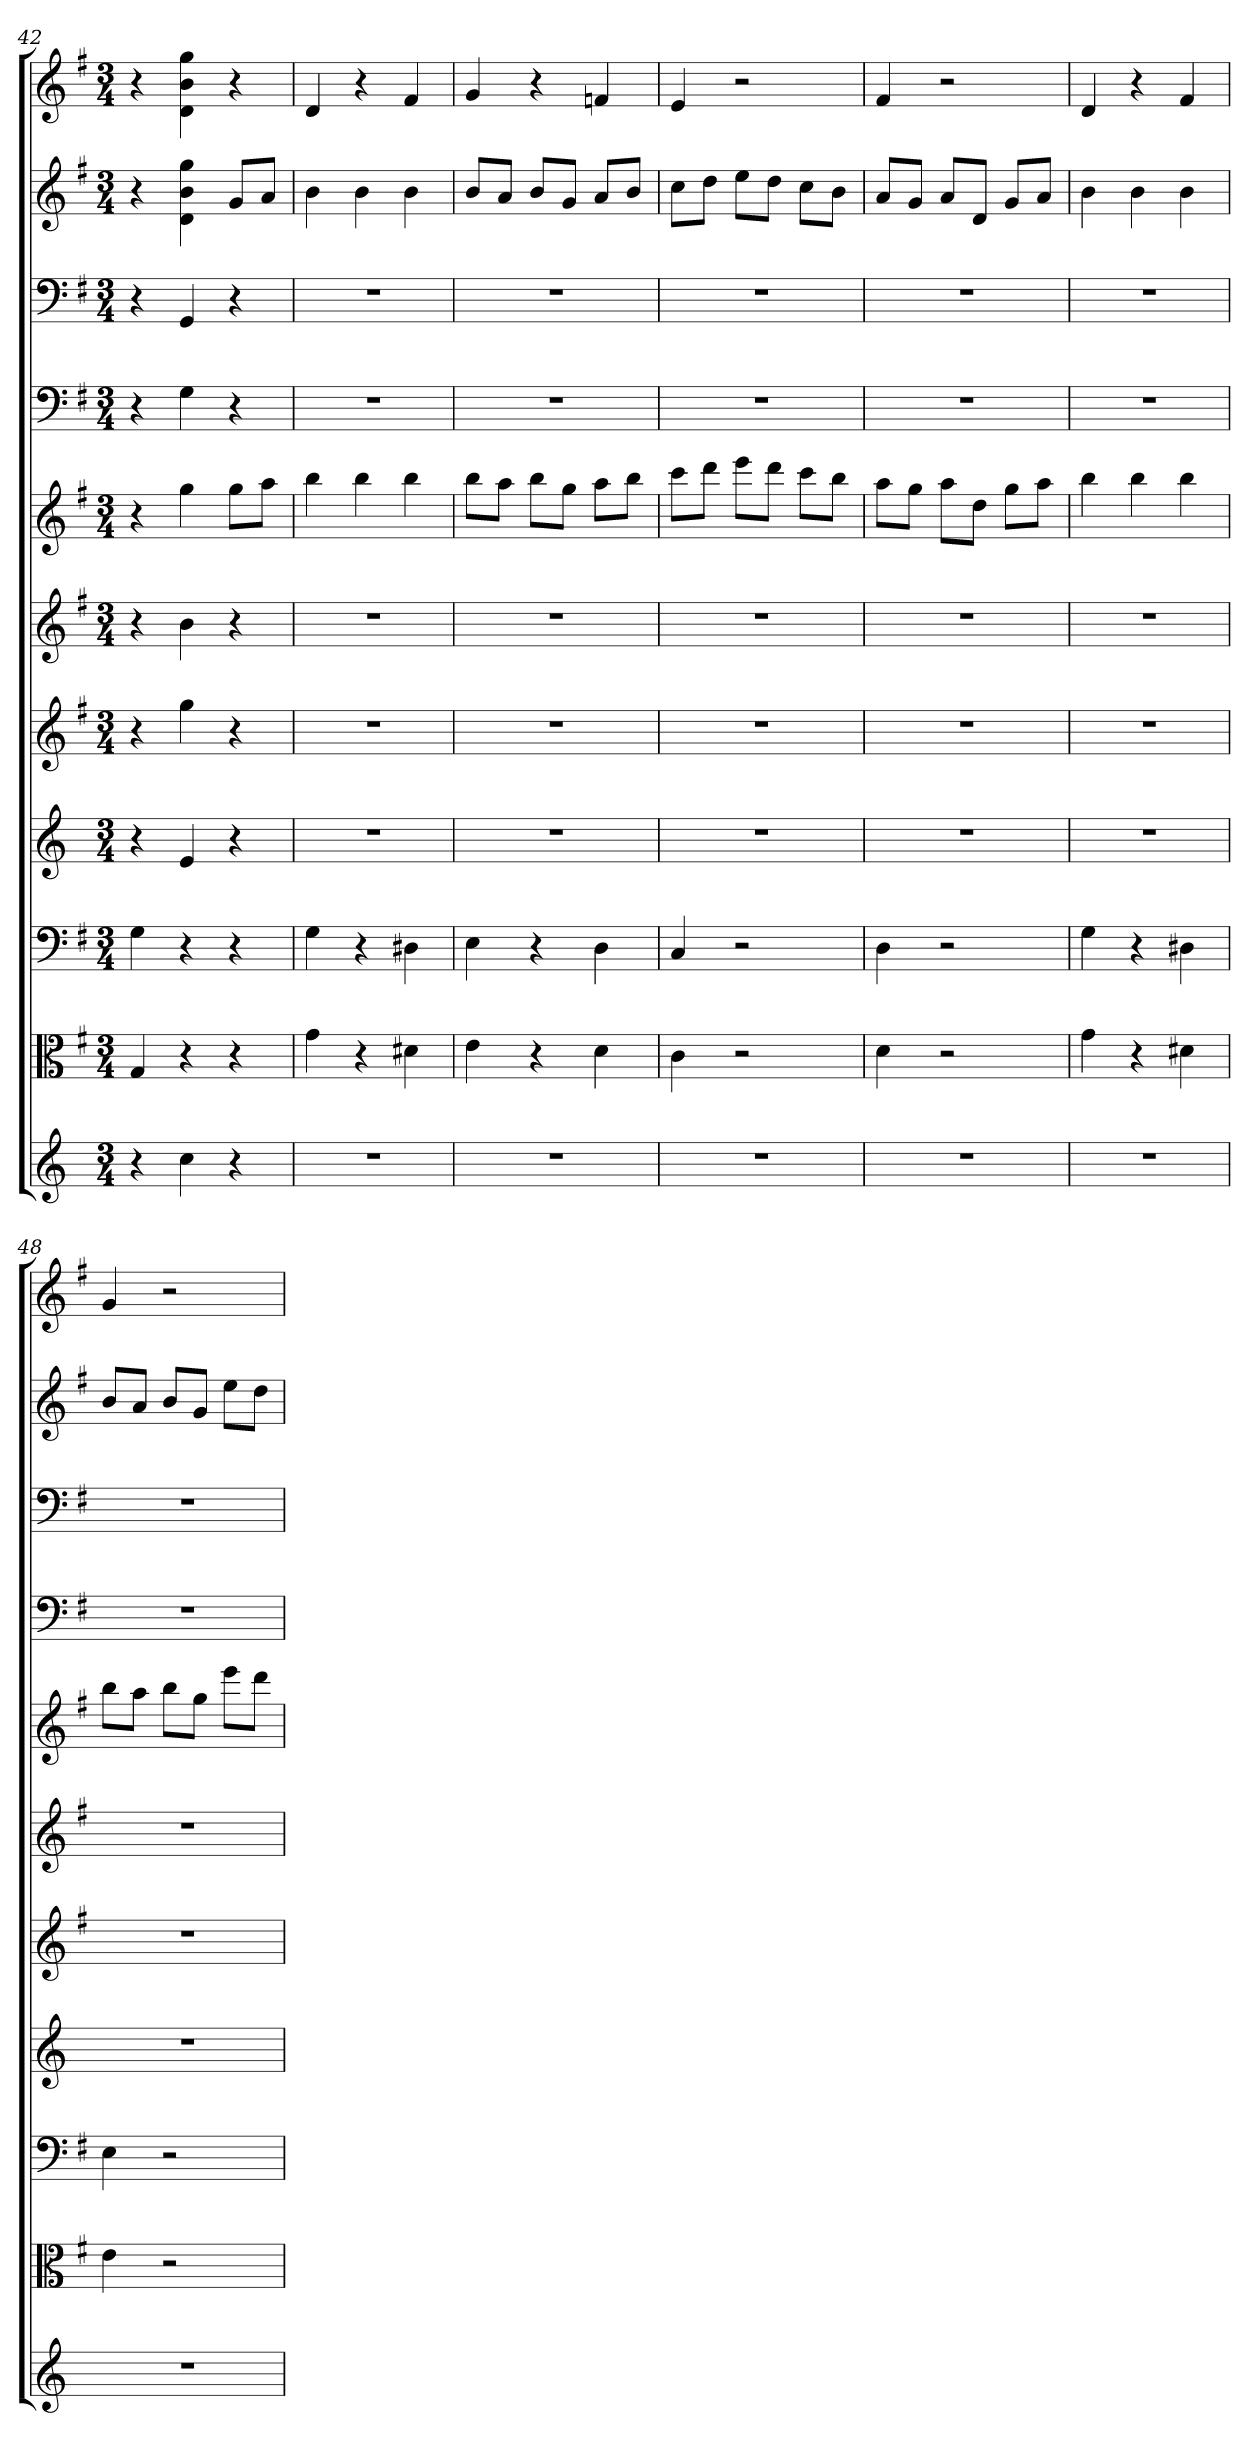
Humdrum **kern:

**kern	**kern	**kern	**kern	**kern	**kern	**kern	**kern	**kern	**kern	**kern
*part11	*part10	*part9	*part8	*part7	*part6	*part5	*part4	*part3	*part2	*part1
*staff11	*staff10	*staff9	*staff8	*staff7	*staff6	*staff5	*staff4	*staff3	*staff2	*staff1
*	*clefC3	*clefF4	*	*	*	*	*clefF4	*clefF4	*	*
*k[]	*k[f#]	*k[f#]	*k[]	*k[f#]	*k[f#]	*k[f#]	*k[f#]	*k[f#]	*k[f#]	*k[f#]
*M3/4	*M3/4	*M3/4	*M3/4	*M3/4	*M3/4	*M3/4	*M3/4	*M3/4	*M3/4	*M3/4
=42	=42	=42	=42	=42	=42	=42	=42	=42	=42	=42
4r	4G	4G	4r	4r	4r	4r	4r	4r	4r	4r
4cc	4r	4r	4e	4gg	4b	4gg	4G	4GG	4d 4b 4gg	4d 4b 4gg
4r	4r	4r	4r	4r	4r	8ggL	4r	4r	8gL	4r
.	.	.	.	.	.	8aaJ	.	.	8aJ	.
=43	=43	=43	=43	=43	=43	=43	=43	=43	=43	=43
2.r	4g	4G	2.r	2.r	2.r	4bb	2.r	2.r	4b	4d
.	4r	4r	.	.	.	4bb	.	.	4b	4r
.	4d#X	4D#X	.	.	.	4bb	.	.	4b	4f#
=44	=44	=44	=44	=44	=44	=44	=44	=44	=44	=44
2.r	4e	4E	2.r	2.r	2.r	8bbL	2.r	2.r	8bL	4g
.	.	.	.	.	.	8aaJ	.	.	8aJ	.
.	4r	4r	.	.	.	8bbL	.	.	8bL	4r
.	.	.	.	.	.	8ggJ	.	.	8gJ	.
.	4d	4D	.	.	.	8aaL	.	.	8aL	4fn
.	.	.	.	.	.	8bbJ	.	.	8bJ	.
=45	=45	=45	=45	=45	=45	=45	=45	=45	=45	=45
2.r	4c	4C	2.r	2.r	2.r	8cccL	2.r	2.r	8ccL	4e
.	.	.	.	.	.	8dddJ	.	.	8ddJ	.
.	2r	2r	.	.	.	8eeeL	.	.	8eeL	2r
.	.	.	.	.	.	8dddJ	.	.	8ddJ	.
.	.	.	.	.	.	8cccL	.	.	8ccL	.
.	.	.	.	.	.	8bbJ	.	.	8bJ	.
=46	=46	=46	=46	=46	=46	=46	=46	=46	=46	=46
2.r	4d	4D	2.r	2.r	2.r	8aaL	2.r	2.r	8aL	4f#
.	.	.	.	.	.	8ggJ	.	.	8gJ	.
.	2r	2r	.	.	.	8aaL	.	.	8aL	2r
.	.	.	.	.	.	8ddJ	.	.	8dJ	.
.	.	.	.	.	.	8ggL	.	.	8gL	.
.	.	.	.	.	.	8aaJ	.	.	8aJ	.
=47	=47	=47	=47	=47	=47	=47	=47	=47	=47	=47
2.r	4g	4G	2.r	2.r	2.r	4bb	2.r	2.r	4b	4d
.	4r	4r	.	.	.	4bb	.	.	4b	4r
.	4d#X	4D#X	.	.	.	4bb	.	.	4b	4f#
=48	=48	=48	=48	=48	=48	=48	=48	=48	=48	=48
2.r	4e	4E	2.r	2.r	2.r	8bbL	2.r	2.r	8bL	4g
.	.	.	.	.	.	8aaJ	.	.	8aJ	.
.	2r	2r	.	.	.	8bbL	.	.	8bL	2r
.	.	.	.	.	.	8ggJ	.	.	8gJ	.
.	.	.	.	.	.	8eeeL	.	.	8eeL	.
.	.	.	.	.	.	8dddJ	.	.	8ddJ	.
=	=	=	=	=	=	=	=	=	=	=
*-	*-	*-	*-	*-	*-	*-	*-	*-	*-	*-
